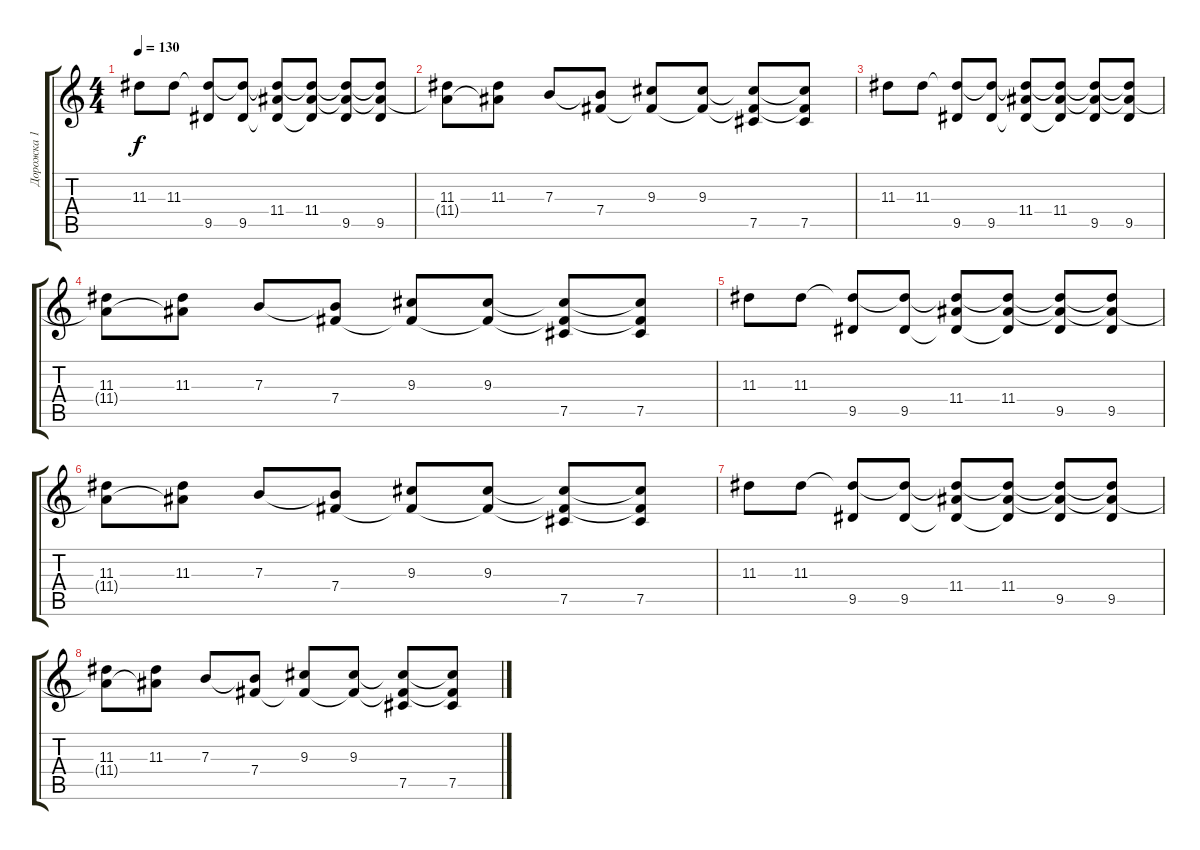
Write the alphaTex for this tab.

\track ("Дорожка 1" "Дорожка 1") {instrument distortionguitar}
\staff {score tabs}
\tuning (Db4 Ab3 E3 B2 Gb2 B1) {hide}
\ts (4 4)
\tempo 130
\clef g2
\ks c
11.3.8{dy f} 11.3.8 (11.3{t} 9.5).8 (11.3{t} 9.5).8 (11.3{t} 11.4 9.5{t}).8 (11.3{t} 11.4 9.5{t}).8 (11.3{t} 11.4{t} 9.5).8 (11.3{t} 11.4{t} 9.5).8 |
(11.3 11.4{t}).8 (11.3 11.4{t}).8 7.3.8 (7.3{t} 7.4).8 (9.3 7.4{t}).8 (9.3 7.4{t}).8 (9.3{t} 7.4{t} 7.5).8 (9.3{t} 7.4{t} 7.5).8 |
11.3.8 11.3.8 (11.3{t} 9.5).8 (11.3{t} 9.5).8 (11.3{t} 11.4 9.5{t}).8 (11.3{t} 11.4 9.5{t}).8 (11.3{t} 11.4{t} 9.5).8 (11.3{t} 11.4{t} 9.5).8 |
(11.3 11.4{t}).8 (11.3 11.4{t}).8 7.3.8 (7.3{t} 7.4).8 (9.3 7.4{t}).8 (9.3 7.4{t}).8 (9.3{t} 7.4{t} 7.5).8 (9.3{t} 7.4{t} 7.5).8 |
11.3.8 11.3.8 (11.3{t} 9.5).8 (11.3{t} 9.5).8 (11.3{t} 11.4 9.5{t}).8 (11.3{t} 11.4 9.5{t}).8 (11.3{t} 11.4{t} 9.5).8 (11.3{t} 11.4{t} 9.5).8 |
(11.3 11.4{t}).8 (11.3 11.4{t}).8 7.3.8 (7.3{t} 7.4).8 (9.3 7.4{t}).8 (9.3 7.4{t}).8 (9.3{t} 7.4{t} 7.5).8 (9.3{t} 7.4{t} 7.5).8 |
11.3.8 11.3.8 (11.3{t} 9.5).8 (11.3{t} 9.5).8 (11.3{t} 11.4 9.5{t}).8 (11.3{t} 11.4 9.5{t}).8 (11.3{t} 11.4{t} 9.5).8 (11.3{t} 11.4{t} 9.5).8 |
(11.3 11.4{t}).8 (11.3 11.4{t}).8 7.3.8 (7.3{t} 7.4).8 (9.3 7.4{t}).8 (9.3 7.4{t}).8 (9.3{t} 7.4{t} 7.5).8 (9.3{t} 7.4{t} 7.5).8
